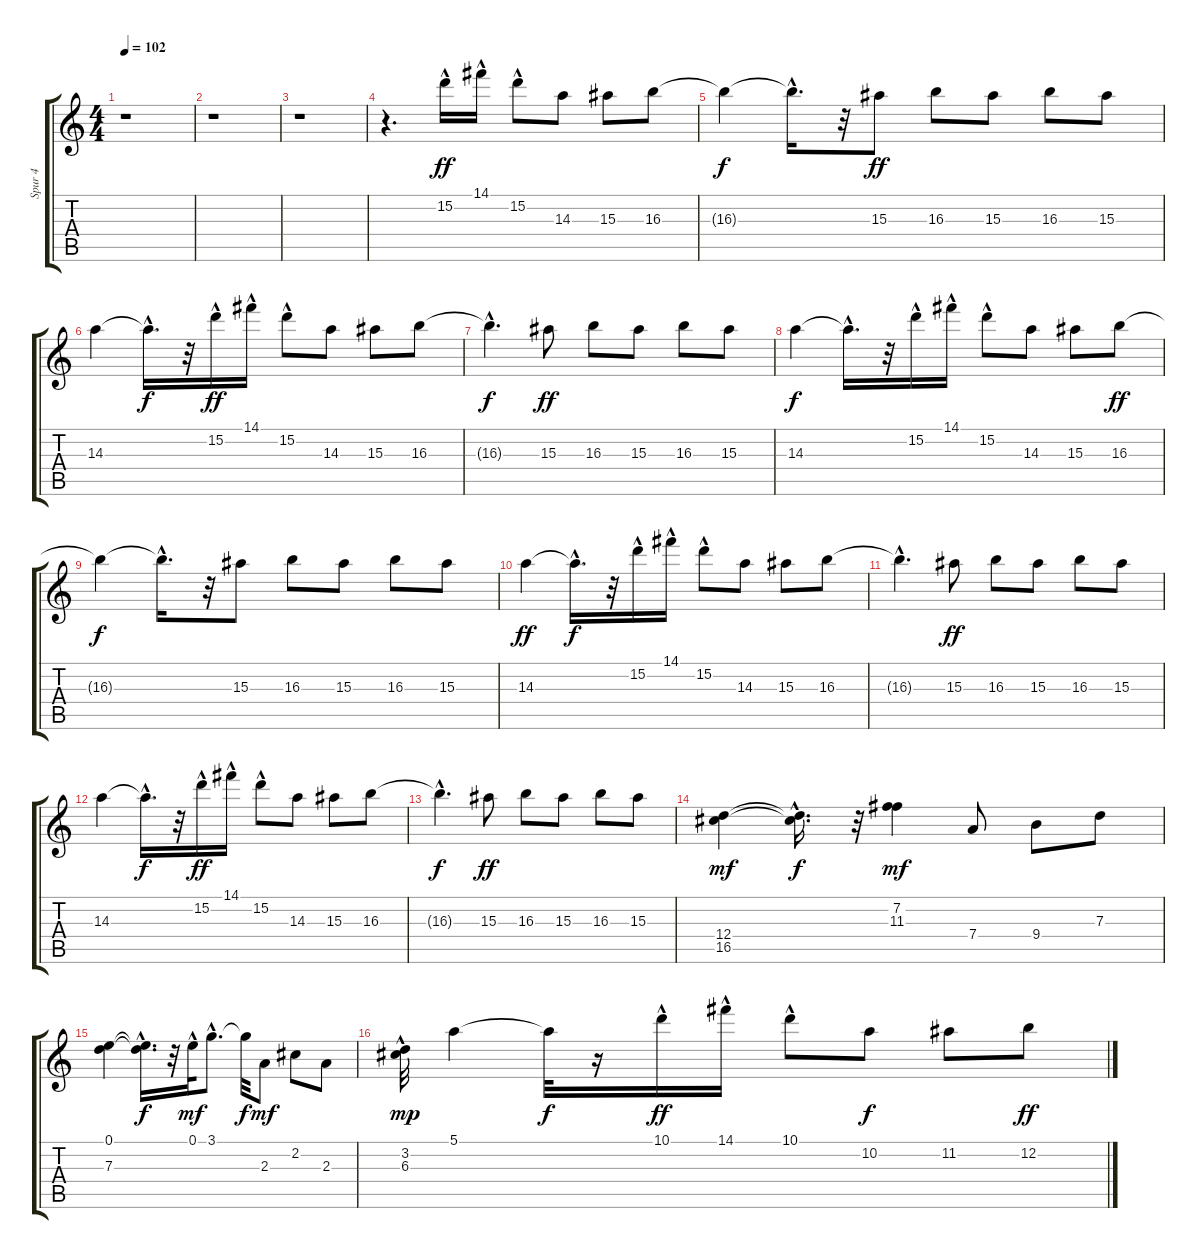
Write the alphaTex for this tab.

\track ("Spur 4" "Spur 4") {instrument electricguitarclean}
\staff {score tabs}
\tuning (E4 B3 G3 D3 A2 E2) {hide}
\ts (4 4)
\tempo 102
\clef g2
\ks c
r.1{dy ff instrument electricguitarclean} |
r.1 |
r.1 |
r.4{d} 15.2{hac}.16 14.1{hac}.16 15.2{hac}.8 14.3.8 15.3.8 16.3.8 |
16.3{t}.4{dy f} 16.3{hac t}.16{d} r.32 15.3.8{dy ff} 16.3.8 15.3.8 16.3.8 15.3.8 |
14.3.4 14.3{hac t}.16{d dy f} r.32 15.2{hac}.16{dy ff} 14.1{hac}.16 15.2{hac}.8 14.3.8 15.3.8 16.3.8 |
16.3{hac t}.4{d dy f} 15.3.8{dy ff} 16.3.8 15.3.8 16.3.8 15.3.8 |
14.3.4{dy f} 14.3{hac t}.16{d} r.32 15.2{hac}.16 14.1{hac}.16 15.2{hac}.8 14.3.8 15.3.8 16.3.8{dy ff} |
16.3{t}.4{dy f} 16.3{hac t}.16{d} r.32 15.3.8 16.3.8 15.3.8 16.3.8 15.3.8 |
14.3.4{dy ff} 14.3{hac t}.16{d dy f} r.32 15.2{hac}.16 14.1{hac}.16 15.2{hac}.8 14.3.8 15.3.8 16.3.8 |
16.3{hac t}.4{d} 15.3.8{dy ff} 16.3.8 15.3.8 16.3.8 15.3.8 |
14.3.4 14.3{hac t}.16{d dy f} r.32 15.2{hac}.16{dy ff} 14.1{hac}.16 15.2{hac}.8 14.3.8 15.3.8 16.3.8 |
16.3{hac t}.4{d dy f} 15.3.8{dy ff} 16.3.8 15.3.8 16.3.8 15.3.8 |
(12.4 16.5).4{dy mf} (12.4{hac t} 16.5{hac t}).16{d dy f} r.32 (7.2 11.3).4{dy mf} 7.4.8 9.4.8 7.3.8 |
(0.1 7.3).4 (0.1{hac t} 7.3{hac t}).16{d dy f} r.32 0.1{hac}.32{dy mf} 3.1{hac}.8{d} 3.1{t}.32{dy f} 2.3.8{dy mf} 2.2.8 2.3.8 |
(3.2{hac} 6.3).32{dy mp} 5.1.4 5.1{t}.32{dy f} r.16 10.1{hac}.16{dy ff} 14.1{hac}.16 10.1{hac}.8 10.2.8{dy f} 11.2.8 12.2.8{dy ff}
